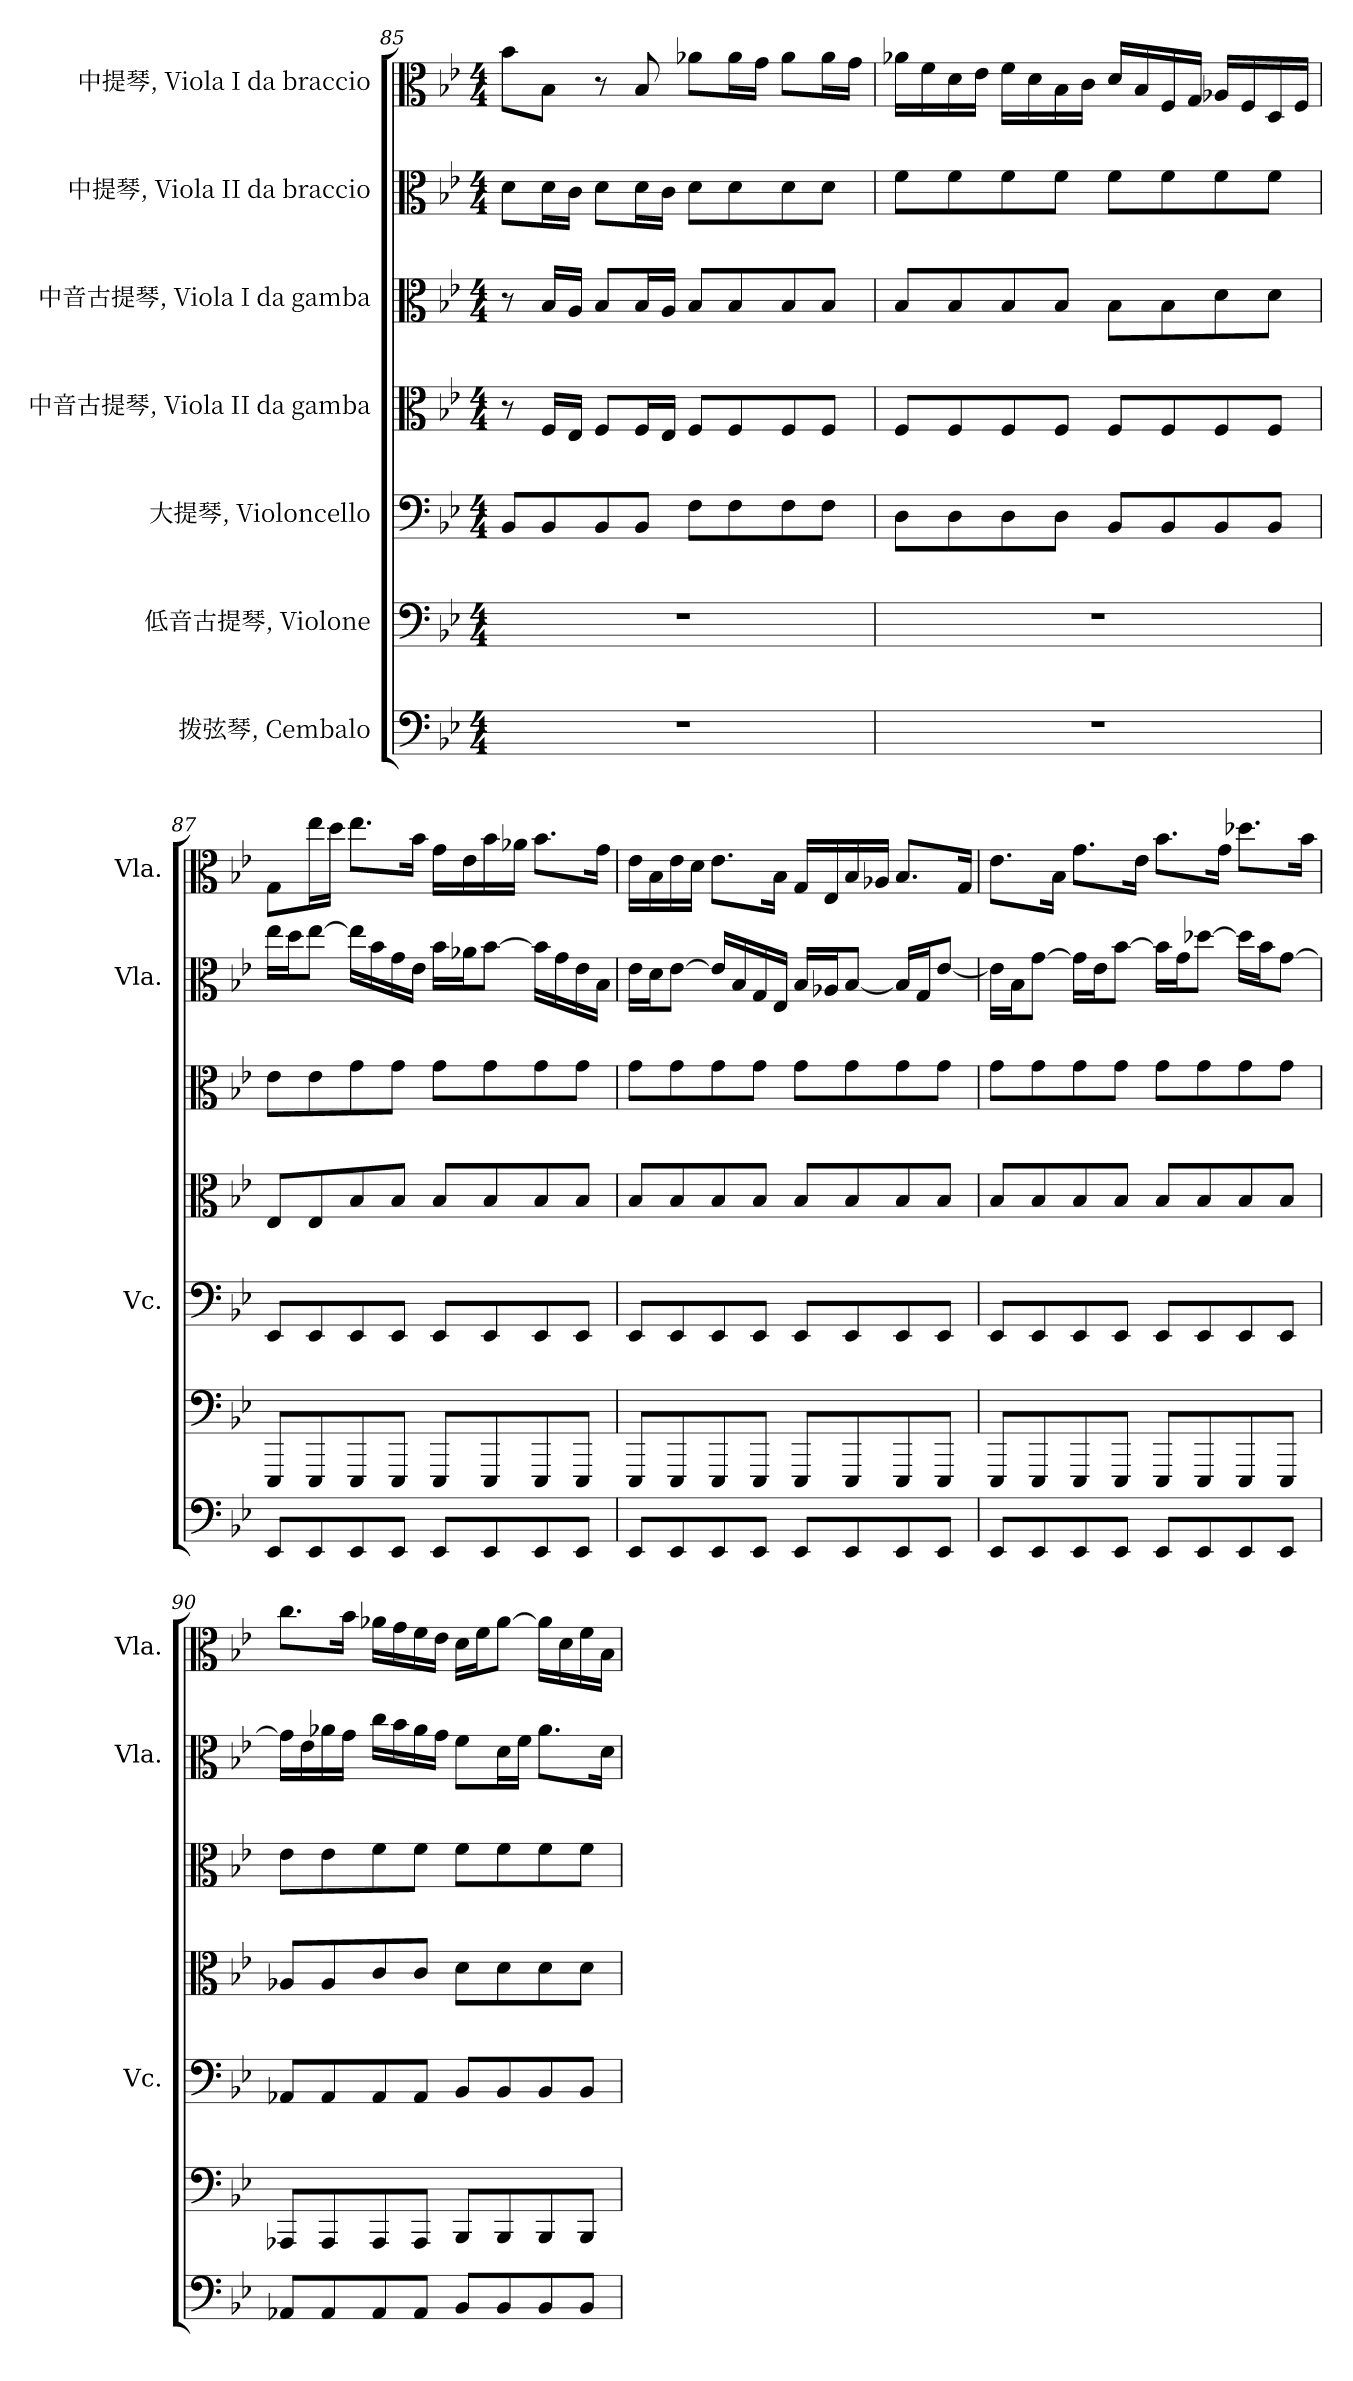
**kern	**kern	**kern	**kern	**kern	**kern	**kern
*part7	*part6	*part5	*part4	*part3	*part2	*part1
*staff7	*staff6	*staff5	*staff4	*staff3	*staff2	*staff1
*I"拨弦琴, Cembalo	*I"低音古提琴, Violone	*I"大提琴, Violoncello	*I"中音古提琴, Viola II da gamba	*I"中音古提琴, Viola I da gamba	*I"中提琴, Viola II da braccio	*I"中提琴, Viola I da braccio
*	*	*I'Vc.	*	*	*I'Vla.	*I'Vla.
!!LO:PB:g=z
*clefF4	*clefF4	*clefF4	*clefC3	*clefC3	*clefC3	*clefC3
*k[b-e-]	*k[b-e-]	*k[b-e-]	*k[b-e-]	*k[b-e-]	*k[b-e-]	*k[b-e-]
*M4/4	*M4/4	*M4/4	*M4/4	*M4/4	*M4/4	*M4/4
=85	=85	=85	=85	=85	=85	=85
1r	1r	8BB-/L	8r	8r	8d\L	8b-\L
.	.	8BB-/	16F/LL	16B-/LL	16d\L	8B-\J
.	.	.	16E-/JJ	16A/JJ	16c\JJ	.
.	.	8BB-/	8F/L	8B-/L	8d\L	8r
.	.	8BB-/J	16F/L	16B-/L	16d\L	8B-/
.	.	.	16E-/JJ	16A/JJ	16c\JJ	.
.	.	8F\L	8F/L	8B-/L	8d\L	8a-X\L
.	.	8F\	8F/	8B-/	8d\	16a-\L
.	.	.	.	.	.	16g\JJ
.	.	8F\	8F/	8B-/	8d\	8a-\L
.	.	8F\J	8F/J	8B-/J	8d\J	16a-\L
.	.	.	.	.	.	16g\JJ
=86	=86	=86	=86	=86	=86	=86
1r	1r	8D\L	8F/L	8B-/L	8f\L	16a-X\LL
.	.	.	.	.	.	16f\
.	.	8D\	8F/	8B-/	8f\	16d\
.	.	.	.	.	.	16e-\JJ
.	.	8D\	8F/	8B-/	8f\	16f\LL
.	.	.	.	.	.	16d\
.	.	8D\J	8F/J	8B-/J	8f\J	16B-\
.	.	.	.	.	.	16c\JJ
.	.	8BB-/L	8F/L	8B-\L	8f\L	16d/LL
.	.	.	.	.	.	16B-/
.	.	8BB-/	8F/	8B-\	8f\	16F/
.	.	.	.	.	.	16G/JJ
.	.	8BB-/	8F/	8d\	8f\	16A-X/LL
.	.	.	.	.	.	16F/
.	.	8BB-/J	8F/J	8d\J	8f\J	16D/
.	.	.	.	.	.	16F/JJ
!!LO:PB:g=z
=87	=87	=87	=87	=87	=87	=87
8EE-/L	8EEE-/L	8EE-/L	8E-/L	8e-\L	16ee-\LL	8G\L
.	.	.	.	.	16dd\J	.
8EE-/	8EEE-/	8EE-/	8E-/	8e-\	[8ee-\J	16ee-\L
.	.	.	.	.	.	16dd\JJ
8EE-/	8EEE-/	8EE-/	8B-/	8g\	16ee-\LL]	8.ee-\L
.	.	.	.	.	16b-\	.
8EE-/J	8EEE-/J	8EE-/J	8B-/J	8g\J	16g\	.
.	.	.	.	.	16e-\JJ	16b-\Jk
8EE-/L	8EEE-/L	8EE-/L	8B-/L	8g\L	16b-\LL	16g\LL
.	.	.	.	.	16a-X\J	16e-\
8EE-/	8EEE-/	8EE-/	8B-/	8g\	[8b-\J	16b-\
.	.	.	.	.	.	16a-X\JJ
8EE-/	8EEE-/	8EE-/	8B-/	8g\	16b-\LL]	8.b-\L
.	.	.	.	.	16g\	.
8EE-/J	8EEE-/J	8EE-/J	8B-/J	8g\J	16e-\	.
.	.	.	.	.	16B-\JJ	16g\Jk
=88	=88	=88	=88	=88	=88	=88
8EE-/L	8EEE-/L	8EE-/L	8B-/L	8g\L	16e-\LL	16e-\LL
.	.	.	.	.	16d\J	16B-\
8EE-/	8EEE-/	8EE-/	8B-/	8g\	[8e-\J	16e-\
.	.	.	.	.	.	16d\JJ
8EE-/	8EEE-/	8EE-/	8B-/	8g\	16e-/LL]	8.e-\L
.	.	.	.	.	16B-/	.
8EE-/J	8EEE-/J	8EE-/J	8B-/J	8g\J	16G/	.
.	.	.	.	.	16E-/JJ	16B-\Jk
8EE-/L	8EEE-/L	8EE-/L	8B-/L	8g\L	16B-/LL	16G/LL
.	.	.	.	.	16A-X/J	16E-/
8EE-/	8EEE-/	8EE-/	8B-/	8g\	[8B-/J	16B-/
.	.	.	.	.	.	16A-X/JJ
8EE-/	8EEE-/	8EE-/	8B-/	8g\	16B-/LL]	8.B-/L
.	.	.	.	.	16G/J	.
8EE-/J	8EEE-/J	8EE-/J	8B-/J	8g\J	[8e-/J	.
.	.	.	.	.	.	16G/Jk
!!LO:PB:g=z
=89	=89	=89	=89	=89	=89	=89
8EE-/L	8EEE-/L	8EE-/L	8B-/L	8g\L	16e-\LL]	8.e-\L
.	.	.	.	.	16B-\J	.
8EE-/	8EEE-/	8EE-/	8B-/	8g\	[8g\J	.
.	.	.	.	.	.	16B-\Jk
8EE-/	8EEE-/	8EE-/	8B-/	8g\	16g\LL]	8.g\L
.	.	.	.	.	16e-\J	.
8EE-/J	8EEE-/J	8EE-/J	8B-/J	8g\J	[8b-\J	.
.	.	.	.	.	.	16e-\Jk
8EE-/L	8EEE-/L	8EE-/L	8B-/L	8g\L	16b-\LL]	8.b-\L
.	.	.	.	.	16g\J	.
8EE-/	8EEE-/	8EE-/	8B-/	8g\	[8dd-X\J	.
.	.	.	.	.	.	16g\Jk
8EE-/	8EEE-/	8EE-/	8B-/	8g\	16dd-\LL]	8.dd-X\L
.	.	.	.	.	16b-\J	.
8EE-/J	8EEE-/J	8EE-/J	8B-/J	8g\J	[8g\J	.
.	.	.	.	.	.	16b-\Jk
=90	=90	=90	=90	=90	=90	=90
8AA-X/L	8AAA-X/L	8AA-X/L	8A-X/L	8e-\L	16g\LL]	8.cc\L
.	.	.	.	.	16e-\	.
8AA-/	8AAA-/	8AA-/	8A-/	8e-\	16a-X\	.
.	.	.	.	.	16g\JJ	16b-\Jk
8AA-/	8AAA-/	8AA-/	8c/	8f\	16cc\LL	16a-X\LL
.	.	.	.	.	16b-\	16g\
8AA-/J	8AAA-/J	8AA-/J	8c/J	8f\J	16a-\	16f\
.	.	.	.	.	16g\JJ	16e-\JJ
8BB-/L	8BBB-/L	8BB-/L	8d\L	8f\L	8f\L	16d\LL
.	.	.	.	.	.	16f\J
8BB-/	8BBB-/	8BB-/	8d\	8f\	16d\L	[8a-\J
.	.	.	.	.	16f\JJ	.
8BB-/	8BBB-/	8BB-/	8d\	8f\	8.a-\L	16a-\LL]
.	.	.	.	.	.	16d\
8BB-/J	8BBB-/J	8BB-/J	8d\J	8f\J	.	16f\
.	.	.	.	.	16d\Jk	16B-\JJ
=	=	=	=	=	=	=
*-	*-	*-	*-	*-	*-	*-
